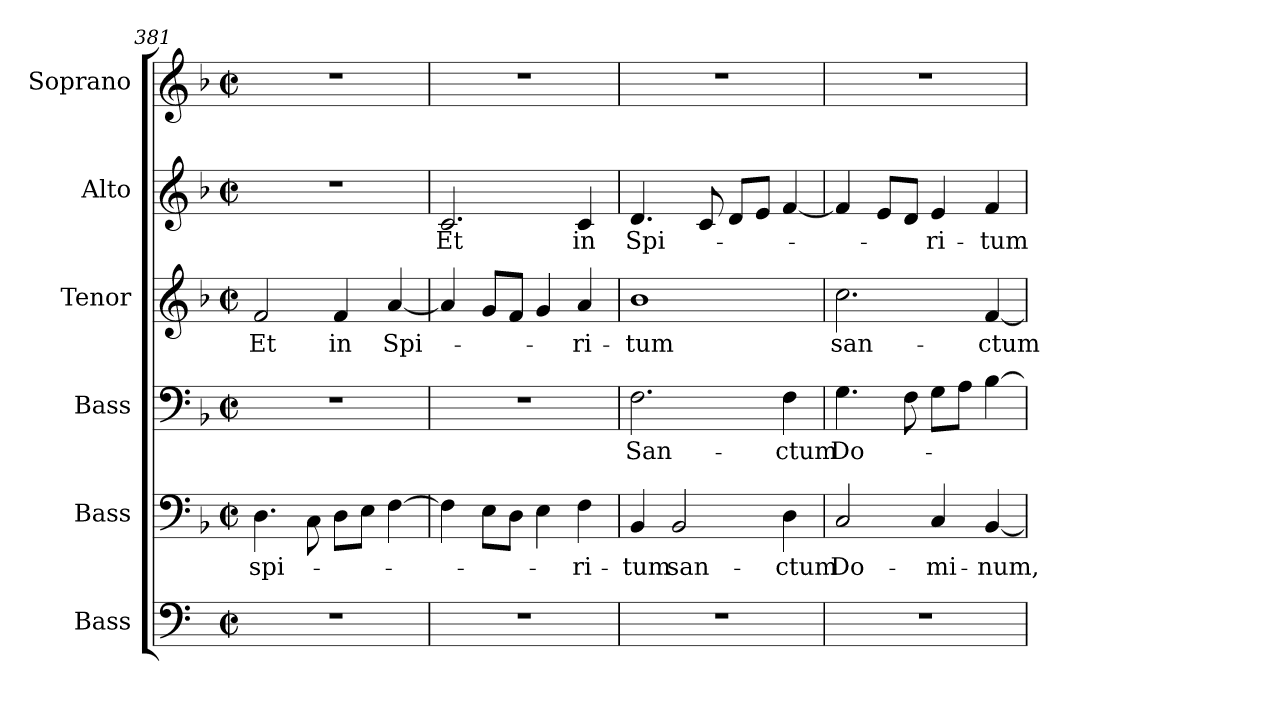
**kern	**kern	**text	**kern	**text	**kern	**text	**kern	**text	**kern
*part6	*part5	*part5	*part4	*part4	*part3	*part3	*part2	*part2	*part1
*staff6	*staff5	*staff5	*staff4	*staff4	*staff3	*staff3	*staff2	*staff2	*staff1
*I"Bass	*I"Bass	*	*I"Bass	*	*I"Tenor	*	*I"Alto	*	*I"Soprano
*I'B.	*I'B.	*	*I'B.	*	*I'T.	*	*I'A.	*	*I'S.
*clefF4	*clefF4	*	*clefF4	*	*clefG2	*	*clefG2	*	*clefG2
*	*	*	*	*	*ITrd7c12	*	*ITrd7c12	*	*
*k[]	*k[b-]	*	*k[b-]	*	*k[b-]	*	*k[b-]	*	*k[b-]
*C:	*F:	*	*F:	*	*F:	*	*F:	*	*F:
*M2/2	*M2/2	*	*M2/2	*	*M2/2	*	*M2/2	*	*M2/2
*met(c|)	*met(c|)	*	*met(c|)	*	*met(c|)	*	*met(c|)	*	*met(c|)
=381	=381	=381	=381	=381	=381	=381	=381	=381	=381
!	!	!LO:LY:b:color=#000000	!	!	!	!	!	!	!
!	!	!	!	!	!	!LO:LY:b:color=#000000	!	!	!
1r	4.Di\	spi-	1r	.	2Fi/	Et	1r	.	1r
.	8Ci\	.	.	.	.	.	.	.	.
!	!	!	!	!	!	!LO:LY:b:color=#000000	!	!	!
.	8Di\L	.	.	.	4Fi/	in	.	.	.
.	8Ei\J	.	.	.	.	.	.	.	.
!	!	!	!	!	!	!LO:LY:b:color=#000000	!	!	!
.	[4Fi\	.	.	.	[4Ai/	Spi-	.	.	.
=382	=382	=382	=382	=382	=382	=382	=382	=382	=382
!	!	!	!	!	!	!	!	!LO:LY:b:color=#000000	!
1r	4Fi\]	.	1r	.	4Ai/]	.	2.Ci/	Et	1r
.	8Ei\L	.	.	.	8Gi/L	.	.	.	.
.	8Di\J	.	.	.	8Fi/J	.	.	.	.
.	4Ei\	.	.	.	4Gi/	.	.	.	.
!	!	!LO:LY:b:color=#000000	!	!	!	!	!	!	!
!	!	!	!	!	!	!LO:LY:b:color=#000000	!	!	!
!	!	!	!	!	!	!	!	!LO:LY:b:color=#000000	!
.	4Fi\	-ri-	.	.	4Ai/	-ri-	4Ci/	in	.
=383	=383	=383	=383	=383	=383	=383	=383	=383	=383
!	!	!LO:LY:b:color=#000000	!	!	!	!	!	!	!
!	!	!	!	!LO:LY:b:color=#000000	!	!	!	!	!
!	!	!	!	!	!	!LO:LY:b:color=#000000	!	!	!
!	!	!	!	!	!	!	!	!LO:LY:b:color=#000000	!
1r	4BB-i/	-tum	2.Fi\	San-	1B-i	-tum	4.Di/	Spi-	1r
!	!	!LO:LY:b:color=#000000	!	!	!	!	!	!	!
.	2BB-i/	san-	.	.	.	.	.	.	.
.	.	.	.	.	.	.	8Ci/	.	.
.	.	.	.	.	.	.	8Di/L	.	.
.	.	.	.	.	.	.	8Ei/J	.	.
!	!	!LO:LY:b:color=#000000	!	!	!	!	!	!	!
!	!	!	!	!LO:LY:b:color=#000000	!	!	!	!	!
.	4Di\	-ctum	4Fi\	-ctum	.	.	[4Fi/	.	.
=384	=384	=384	=384	=384	=384	=384	=384	=384	=384
!	!	!LO:LY:b:color=#000000	!	!	!	!	!	!	!
!	!	!	!	!LO:LY:b:color=#000000	!	!	!	!	!
!	!	!	!	!	!	!LO:LY:b:color=#000000	!	!	!
1r	2Ci/	Do-	4.Gi\	Do-	2.ci\	san-	4Fi/]	.	1r
.	.	.	.	.	.	.	8Ei/L	.	.
.	.	.	8Fi\	.	.	.	8Di/J	.	.
!	!	!LO:LY:b:color=#000000	!	!	!	!	!	!	!
!	!	!	!	!	!	!	!	!LO:LY:b:color=#000000	!
.	4Ci/	-mi-	8Gi\L	.	.	.	4Ei/	-ri-	.
.	.	.	8Ai\J	.	.	.	.	.	.
!	!	!LO:LY:b:color=#000000	!	!	!	!	!	!	!
!	!	!	!	!	!	!LO:LY:b:color=#000000	!	!	!
!	!	!	!	!	!	!	!	!LO:LY:b:color=#000000	!
.	[4BB-i/	-num,	[4B-i\	.	[4Fi/	-ctum	4Fi/	-tum	.
=	=	=	=	=	=	=	=	=	=
*-	*-	*-	*-	*-	*-	*-	*-	*-	*-
